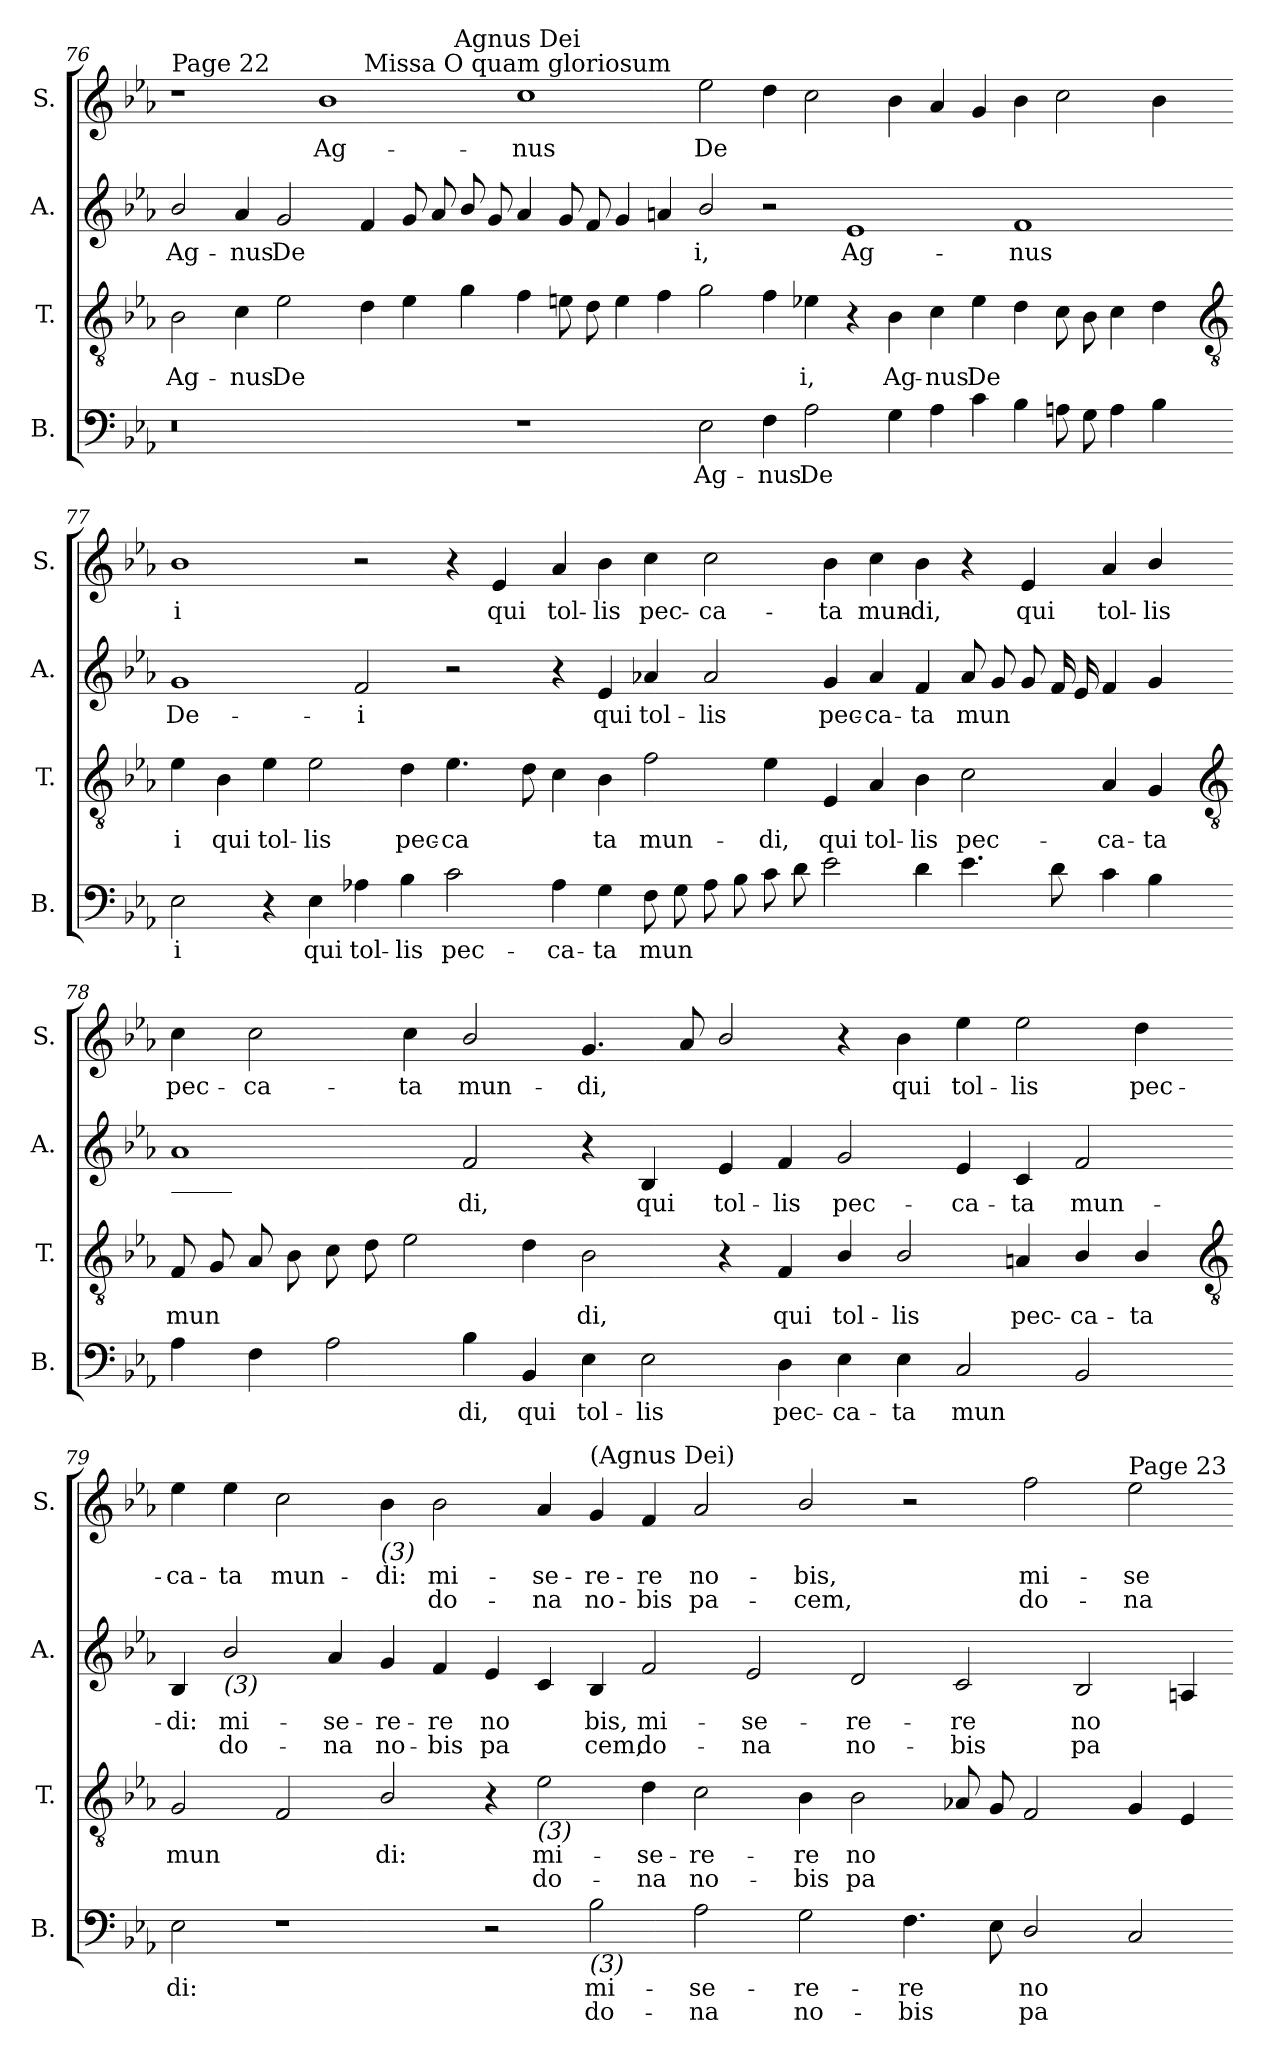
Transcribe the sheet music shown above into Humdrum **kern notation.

**kern	**text	**text	**kern	**text	**text	**kern	**text	**text	**kern	**text	**text
*part4	*part4	*part4	*part3	*part3	*part3	*part2	*part2	*part2	*part1	*part1	*part1
*staff4	*staff4	*staff4	*staff3	*staff3	*staff3	*staff2	*staff2	*staff2	*staff1	*staff1	*staff1
*I"B.	*	*	*I"T.	*	*	*I"A.	*	*	*I"S.	*	*
*I'B.	*	*	*I'T.	*	*	*I'A.	*	*	*I'S.	*	*
!!LO:LB:g=z
*clefF4	*	*	*clefGv2	*	*	*clefG2	*	*	*clefG2	*	*
*k[b-e-a-]	*	*	*k[b-e-a-]	*	*	*k[b-e-a-]	*	*	*k[b-e-a-]	*	*
*E-:	*	*	*E-:	*	*	*E-:	*	*	*E-:	*	*
=76	=76	=76	=76	=76	=76	=76	=76	=76	=76	=76	=76
!	!	!	!	!	!	!	!	!	!LO:TX:a:t=Page 22	!	!
!	!	!	!	!LO:LY:b	!	!	!LO:LY:b	!	!	!	!
0r	.	.	2B-	Ag-	.	2b-/	Ag-	.	1r	.	.
!	!	!	!	!LO:LY:b	!	!	!LO:LY:b	!	!	!	!
.	.	.	4c	-nus	.	4a-/	-nus	.	.	.	.
!	!	!	!	!LO:LY:b	!	!	!LO:LY:b	!	!	!	!
.	.	.	2e-	De	.	2g/	De	.	.	.	.
!	!	!	!	!	!	!	!	!	!	!LO:LY:b	!
.	.	.	.	.	.	.	.	.	1b-	Ag-	.
.	.	.	4d	.	.	4f/	.	.	.	.	.
.	.	.	4e-	.	.	8g/	.	.	.	.	.
.	.	.	.	.	.	8a-/	.	.	.	.	.
.	.	.	4g	.	.	8b-/	.	.	.	.	.
.	.	.	.	.	.	8g/	.	.	.	.	.
!	!	!	!	!	!	!	!	!	!LO:TX:a:cj:t=Missa O quam gloriosum	!	!
!	!	!	!	!	!	!	!	!	!LO:TX:a:cj:t=Agnus Dei	!	!
!	!	!	!	!	!	!	!	!	!	!LO:LY:b	!
1r	.	.	4f	.	.	4a-/	.	.	1cc	-nus	.
.	.	.	8en	.	.	8g/	.	.	.	.	.
.	.	.	8d	.	.	8f/	.	.	.	.	.
.	.	.	4e	.	.	4g/	.	.	.	.	.
.	.	.	4f	.	.	4an/	.	.	.	.	.
!	!LO:LY:b	!	!	!	!	!	!LO:LY:b	!	!	!LO:LY:b	!
2E-	Ag-	.	2g	.	.	2b-/	i,	.	2ee-	De	.
!	!LO:LY:b	!	!	!	!	!	!	!	!	!	!
4F	-nus	.	4f	.	.	2r	.	.	4dd	.	.
!	!LO:LY:b	!	!	!LO:LY:b	!	!	!	!	!	!	!
2A-	De	.	4e-X	i,	.	.	.	.	2cc	.	.
!	!	!	!	!	!	!	!LO:LY:b	!	!	!	!
.	.	.	4r	.	.	1e-	Ag-	.	.	.	.
!	!	!	!	!LO:LY:b	!	!	!	!	!	!	!
4G	.	.	4B-	Ag-	.	.	.	.	4b-	.	.
!	!	!	!	!LO:LY:b	!	!	!	!	!	!	!
4A-	.	.	4c	-nus	.	.	.	.	4a-	.	.
!	!	!	!	!LO:LY:b	!	!	!	!	!	!	!
4c	.	.	4e-	De	.	.	.	.	4g	.	.
!	!	!	!	!	!	!	!LO:LY:b	!	!	!	!
4B-	.	.	4d	.	.	1f	-nus	.	4b-	.	.
8An	.	.	8c	.	.	.	.	.	2cc	.	.
8G	.	.	8B-	.	.	.	.	.	.	.	.
4A	.	.	4c	.	.	.	.	.	.	.	.
4B-	.	.	4d	.	.	.	.	.	4b-	.	.
!!LO:LB:g=z
=77-	=77-	=77-	=77-	=77-	=77-	=77-	=77-	=77-	=77-	=77-	=77-
*	*	*	*clefGv2	*	*	*	*	*	*	*	*
!	!LO:LY:b	!	!	!LO:LY:b	!	!	!LO:LY:b	!	!	!LO:LY:b	!
2E-	i	.	4e-	i	.	1g	De-	.	1b-	i	.
!	!	!	!	!LO:LY:b	!	!	!	!	!	!	!
.	.	.	4B-	qui	.	.	.	.	.	.	.
!	!	!	!	!LO:LY:b	!	!	!	!	!	!	!
4r	.	.	4e-	tol-	.	.	.	.	.	.	.
!	!LO:LY:b	!	!	!LO:LY:b	!	!	!	!	!	!	!
4E-	qui	.	2e-	-lis	.	.	.	.	.	.	.
!	!LO:LY:b	!	!	!	!	!	!LO:LY:b	!	!	!	!
4A-	tol-	.	.	.	.	2f	-i	.	2r	.	.
!	!LO:LY:b	!	!	!LO:LY:b	!	!	!	!	!	!	!
4B-	-lis	.	4d	pec-	.	.	.	.	.	.	.
!	!LO:LY:b	!	!	!LO:LY:b	!	!	!	!	!	!	!
2c	pec-	.	4.e-	-ca	.	2r	.	.	4r	.	.
!	!	!	!	!	!	!	!	!	!	!LO:LY:b	!
.	.	.	.	.	.	.	.	.	4e-	qui	.
.	.	.	8d	.	.	.	.	.	.	.	.
!	!LO:LY:b	!	!	!	!	!	!	!	!	!LO:LY:b	!
4A-	-ca-	.	4c	.	.	4r	.	.	4a-	tol-	.
!	!LO:LY:b	!	!	!LO:LY:b	!	!	!LO:LY:b	!	!	!LO:LY:b	!
4G	-ta	.	4B-	ta	.	4e-	qui	.	4b-	-lis	.
!	!LO:LY:b	!	!	!LO:LY:b	!	!	!LO:LY:b	!	!	!LO:LY:b	!
8F	mun	.	2f	mun-	.	4a-	tol-	.	4cc	pec-	.
8G	.	.	.	.	.	.	.	.	.	.	.
!	!	!	!	!	!	!	!LO:LY:b	!	!	!LO:LY:b	!
8A-	.	.	.	.	.	2a-	-lis	.	2cc	-ca-	.
8B-	.	.	.	.	.	.	.	.	.	.	.
!	!	!	!	!LO:LY:b	!	!	!	!	!	!	!
8c	.	.	4e-	-di,	.	.	.	.	.	.	.
8d	.	.	.	.	.	.	.	.	.	.	.
!	!	!	!	!LO:LY:b	!	!	!LO:LY:b	!	!	!LO:LY:b	!
2e-	.	.	4E-	qui	.	4g	pec-	.	4b-	-ta	.
!	!	!	!	!LO:LY:b	!	!	!LO:LY:b	!	!	!LO:LY:b	!
.	.	.	4A-	tol-	.	4a-	-ca-	.	4cc	mun-	.
!	!	!	!	!LO:LY:b	!	!	!LO:LY:b	!	!	!LO:LY:b	!
4d	.	.	4B-	-lis	.	4f	-ta	.	4b-	-di,	.
!	!	!	!	!LO:LY:b	!	!	!LO:LY:b	!	!	!	!
4.e-	.	.	2c	pec-	.	8a-	mun	.	4r	.	.
.	.	.	.	.	.	8g	.	.	.	.	.
!	!	!	!	!	!	!	!	!	!	!LO:LY:b	!
.	.	.	.	.	.	8g	.	.	4e-	qui	.
8d	.	.	.	.	.	16f	.	.	.	.	.
.	.	.	.	.	.	16e-	.	.	.	.	.
!	!	!	!	!LO:LY:b	!	!	!	!	!	!LO:LY:b	!
4c	.	.	4A-	-ca-	.	4f	.	.	4a-	tol-	.
!	!	!	!	!LO:LY:b	!	!	!	!	!	!LO:LY:b	!
4B-	.	.	4G	-ta	.	4g	.	.	4b-/	-lis	.
!!LO:LB:g=z
=78-	=78-	=78-	=78-	=78-	=78-	=78-	=78-	=78-	=78-	=78-	=78-
*	*	*	*clefGv2	*	*	*	*	*	*	*	*
!	!	!	!	!	!	!LO:TX:b:t=_____	!	!	!	!	!
!	!	!	!	!LO:LY:b	!	!	!	!	!	!LO:LY:b	!
4A-	.	.	8F	mun	.	1a-	.	.	4cc	pec-	.
.	.	.	8G	.	.	.	.	.	.	.	.
!	!	!	!	!	!	!	!	!	!	!LO:LY:b	!
4F	.	.	8A-	.	.	.	.	.	2cc	-ca-	.
.	.	.	8B-	.	.	.	.	.	.	.	.
2A-	.	.	8c	.	.	.	.	.	.	.	.
.	.	.	8d	.	.	.	.	.	.	.	.
!	!	!	!	!	!	!	!	!	!	!LO:LY:b	!
.	.	.	2e-	.	.	.	.	.	4cc	-ta	.
!	!LO:LY:b	!	!	!	!	!	!LO:LY:b	!	!	!LO:LY:b	!
4B-	di,	.	.	.	.	2f	di,	.	2b-/	mun-	.
!	!LO:LY:b	!	!	!	!	!	!	!	!	!	!
4BB-	qui	.	4d	.	.	.	.	.	.	.	.
!	!LO:LY:b	!	!	!LO:LY:b	!	!	!	!	!	!LO:LY:b	!
4E-	tol-	.	2B-	di,	.	4r	.	.	4.g/	-di,	.
!	!LO:LY:b	!	!	!	!	!	!LO:LY:b	!	!	!	!
2E-	-lis	.	.	.	.	4B-	qui	.	.	.	.
.	.	.	.	.	.	.	.	.	8a-/	.	.
!	!	!	!	!	!	!	!LO:LY:b	!	!	!	!
.	.	.	4r	.	.	4e-	tol-	.	2b-/	.	.
!	!LO:LY:b	!	!	!LO:LY:b	!	!	!LO:LY:b	!	!	!	!
4D	pec-	.	4F	qui	.	4f	-lis	.	.	.	.
!	!LO:LY:b	!	!	!LO:LY:b	!	!	!LO:LY:b	!	!	!	!
4E-	-ca-	.	4B-/	tol-	.	2g	pec-	.	4r	.	.
!	!LO:LY:b	!	!	!LO:LY:b	!	!	!	!	!	!LO:LY:b	!
4E-	-ta	.	2B-/	-lis	.	.	.	.	4b-	qui	.
!	!LO:LY:b	!	!	!	!	!	!LO:LY:b	!	!	!LO:LY:b	!
2C	mun	.	.	.	.	4e-	-ca-	.	4ee-	tol-	.
!	!	!	!	!LO:LY:b	!	!	!LO:LY:b	!	!	!LO:LY:b	!
.	.	.	4An/	pec-	.	4c	-ta	.	2ee-	-lis	.
!	!	!	!	!LO:LY:b	!	!	!LO:LY:b	!	!	!	!
2BB-	.	.	4B-/	-ca-	.	2f	mun-	.	.	.	.
!	!	!	!	!LO:LY:b	!	!	!	!	!	!LO:LY:b	!
.	.	.	4B-/	-ta	.	.	.	.	4dd	pec-	.
!!LO:LB:g=z
=79-	=79-	=79-	=79-	=79-	=79-	=79-	=79-	=79-	=79-	=79-	=79-
*	*	*	*clefGv2	*	*	*	*	*	*	*	*
!	!LO:LY:b	!	!	!LO:LY:b	!	!	!LO:LY:b	!	!	!LO:LY:b	!
2E-	di:	.	2G	mun	.	4B-	-di:	.	4ee-	-ca-	.
!	!	!	!	!	!	!LO:TX:b:i:t=(3)	!	!	!	!	!
!	!	!	!	!	!	!	!LO:LY:b	!LO:LY:b	!	!LO:LY:b	!
.	.	.	.	.	.	2b-/	mi-	-do-	4ee-	-ta	.
!	!	!	!	!	!	!	!	!	!	!LO:LY:b	!
1r	.	.	2F	.	.	.	.	.	2cc	mun-	.
!	!	!	!	!	!	!	!LO:LY:b	!LO:LY:b	!	!	!
.	.	.	.	.	.	4a-	-se-	-na	.	.	.
!	!	!	!	!	!	!	!	!	!LO:TX:b:i:t=(3)	!	!
!	!	!	!	!LO:LY:b	!	!	!LO:LY:b	!LO:LY:b	!	!LO:LY:b	!
.	.	.	2B-/	di:	.	4g	re-	-no-	4b-	-di:	.
!	!	!	!	!	!	!	!LO:LY:b	!LO:LY:b	!	!LO:LY:b	!LO:LY:b
.	.	.	.	.	.	4f	-re	bis	2b-	mi-	-do-
!	!	!	!	!	!	!	!LO:LY:b	!LO:LY:b	!	!	!
2r	.	.	4r	.	.	4e-	no	pa	.	.	.
!	!	!	!LO:TX:b:i:t=(3)	!	!	!	!	!	!	!	!
!	!	!	!	!LO:LY:b	!LO:LY:b	!	!	!	!	!LO:LY:b	!LO:LY:b
.	.	.	2e-	mi-	-do-	4c	.	.	4a-	-se-	-na
!	!	!	!	!	!	!	!	!	!LO:TX:a:t=(Agnus Dei)	!	!
!LO:TX:b:i:t=(3)	!	!	!	!	!	!	!	!	!	!	!
!	!LO:LY:b	!LO:LY:b	!	!	!	!	!LO:LY:b	!LO:LY:b	!	!LO:LY:b	!LO:LY:b
2B-	mi-	-do-	.	.	.	4B-	bis,	cem,	4g	re-	-no-
!	!	!	!	!LO:LY:b	!LO:LY:b	!	!LO:LY:b	!LO:LY:b	!	!LO:LY:b	!LO:LY:b
.	.	.	4d	-se-	-na	2f	mi-	-do-	4f	-re	bis
!	!LO:LY:b	!LO:LY:b	!	!LO:LY:b	!LO:LY:b	!	!	!	!	!LO:LY:b	!LO:LY:b
2A-	-se-	-na	2c	re-	-no-	.	.	.	2a-	no-	-pa-
!	!	!	!	!	!	!	!LO:LY:b	!LO:LY:b	!	!	!
.	.	.	.	.	.	2e-	-se-	-na	.	.	.
!	!LO:LY:b	!LO:LY:b	!	!LO:LY:b	!LO:LY:b	!	!	!	!	!LO:LY:b	!LO:LY:b
2G	re-	-no-	4B-	-re	bis	.	.	.	2b-/	-bis,	cem,
!	!	!	!	!LO:LY:b	!LO:LY:b	!	!LO:LY:b	!LO:LY:b	!	!	!
.	.	.	2B-	no	pa	2d	re-	-no-	.	.	.
!	!LO:LY:b	!LO:LY:b	!	!	!	!	!	!	!	!	!
4.F	-re	bis	.	.	.	.	.	.	2r	.	.
!	!	!	!	!	!	!	!LO:LY:b	!LO:LY:b	!	!	!
.	.	.	8A-	.	.	2c	-re	bis	.	.	.
8E-	.	.	8G	.	.	.	.	.	.	.	.
!	!LO:LY:b	!LO:LY:b	!	!	!	!	!	!	!	!LO:LY:b	!LO:LY:b
2D/	no	pa	2F	.	.	.	.	.	2ff	mi-	-do-
!	!	!	!	!	!	!	!LO:LY:b	!LO:LY:b	!	!	!
.	.	.	.	.	.	2B-	no	pa	.	.	.
!	!	!	!	!	!	!	!	!	!LO:TX:a:t=Page 23	!	!
!	!	!	!	!	!	!	!	!	!	!LO:LY:b	!LO:LY:b
2C	.	.	4G	.	.	.	.	.	2ee-	-se-	-na
.	.	.	4E-	.	.	4An	.	.	.	.	.
=-	=-	=-	=-	=-	=-	=-	=-	=-	=-	=-	=-
*-	*-	*-	*-	*-	*-	*-	*-	*-	*-	*-	*-
